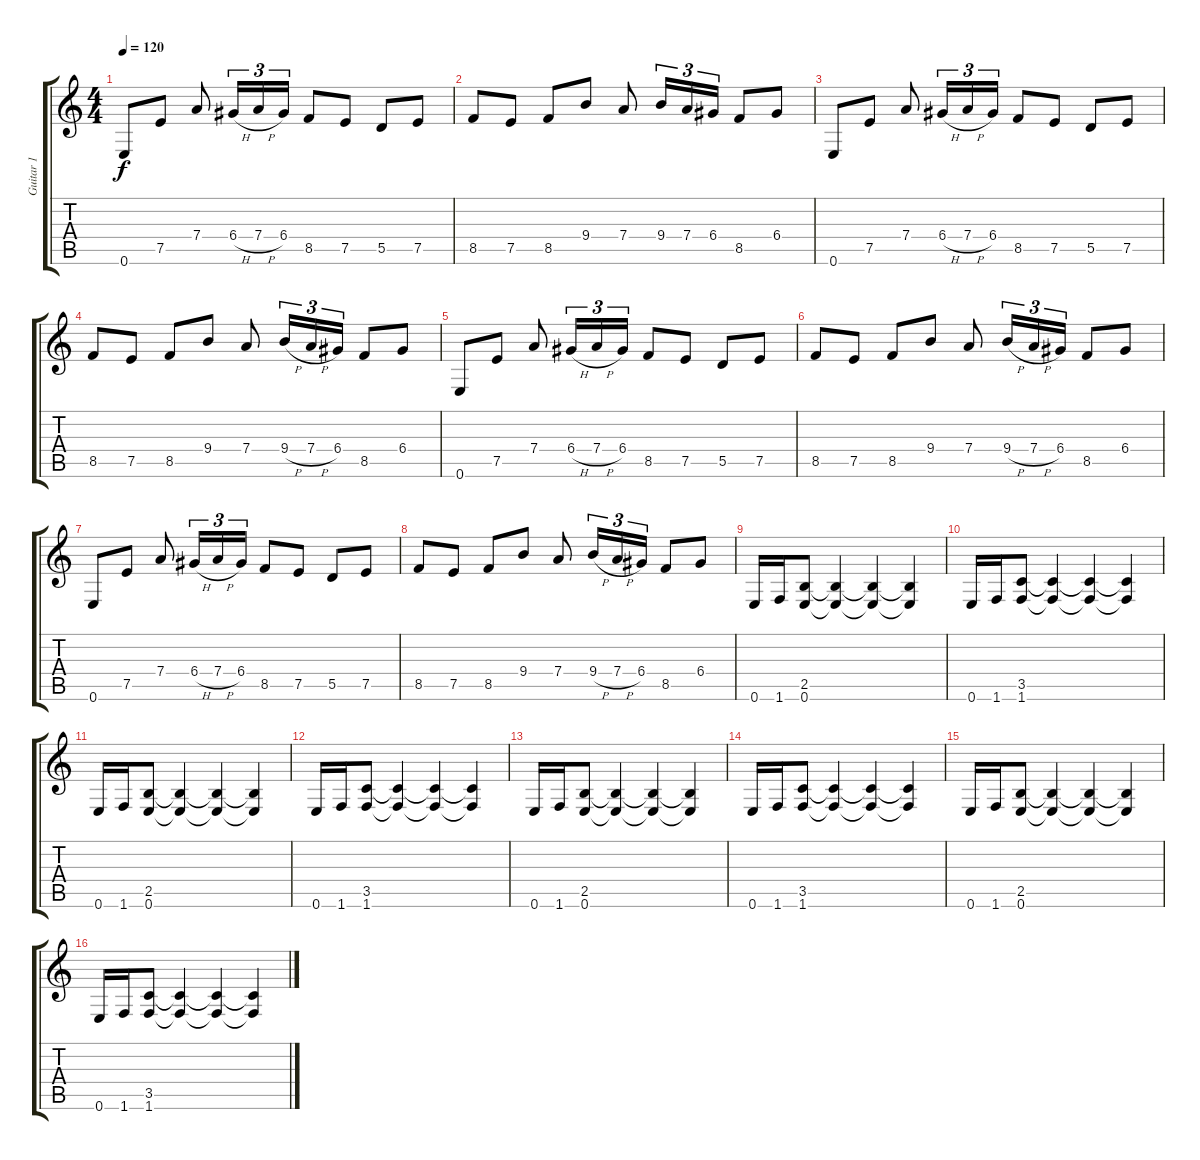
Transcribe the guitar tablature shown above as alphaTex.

\track ("Guitar 1" "Guitar 1") {instrument distortionguitar}
\staff {score tabs}
\tuning (E4 B3 G3 D3 A2 E2) {hide}
\ts (4 4)
\tempo 120
\clef g2
\ks c
0.6.8{dy f balance 8 instrument acousticguitarsteel} 7.5.8 7.4.8 6.4{h}.16{tu (3 2)} 7.4{h}.16{tu (3 2)} 6.4.16{tu (3 2)} 8.5.8 7.5.8 5.5.8 7.5.8 |
8.5.8 7.5.8 8.5.8 9.4.8 7.4.8 9.4.16{tu (3 2)} 7.4.16{tu (3 2)} 6.4.16{tu (3 2)} 8.5.8 6.4.8 |
0.6.8 7.5.8 7.4.8 6.4{h}.16{tu (3 2)} 7.4{h}.16{tu (3 2)} 6.4.16{tu (3 2)} 8.5.8 7.5.8 5.5.8 7.5.8 |
8.5.8 7.5.8 8.5.8 9.4.8 7.4.8 9.4{h}.16{tu (3 2)} 7.4{h}.16{tu (3 2)} 6.4.16{tu (3 2)} 8.5.8 6.4.8 |
0.6.8 7.5.8 7.4.8 6.4{h}.16{tu (3 2)} 7.4{h}.16{tu (3 2)} 6.4.16{tu (3 2)} 8.5.8 7.5.8 5.5.8 7.5.8 |
8.5.8 7.5.8 8.5.8 9.4.8 7.4.8 9.4{h}.16{tu (3 2)} 7.4{h}.16{tu (3 2)} 6.4.16{tu (3 2)} 8.5.8 6.4.8 |
0.6.8 7.5.8 7.4.8 6.4{h}.16{tu (3 2)} 7.4{h}.16{tu (3 2)} 6.4.16{tu (3 2)} 8.5.8 7.5.8 5.5.8 7.5.8 |
8.5.8 7.5.8 8.5.8 9.4.8 7.4.8 9.4{h}.16{tu (3 2)} 7.4{h}.16{tu (3 2)} 6.4.16{tu (3 2)} 8.5.8 6.4.8 |
0.6.16{volume 10 balance 3 instrument distortionguitar} 1.6.16 (2.5 0.6).8 (2.5{t} 0.6{t}).4 (2.5{t} 0.6{t}).4 (2.5{t} 0.6{t}).4 |
0.6.16 1.6.16 (3.5 1.6).8 (3.5{t} 1.6{t}).4 (3.5{t} 1.6{t}).4 (3.5{t} 1.6{t}).4 |
0.6.16 1.6.16 (2.5 0.6).8 (2.5{t} 0.6{t}).4 (2.5{t} 0.6{t}).4 (2.5{t} 0.6{t}).4 |
0.6.16 1.6.16 (3.5 1.6).8 (3.5{t} 1.6{t}).4 (3.5{t} 1.6{t}).4 (3.5{t} 1.6{t}).4 |
0.6.16 1.6.16 (2.5 0.6).8 (2.5{t} 0.6{t}).4 (2.5{t} 0.6{t}).4 (2.5{t} 0.6{t}).4 |
0.6.16 1.6.16 (3.5 1.6).8 (3.5{t} 1.6{t}).4 (3.5{t} 1.6{t}).4 (3.5{t} 1.6{t}).4 |
0.6.16 1.6.16 (2.5 0.6).8 (2.5{t} 0.6{t}).4 (2.5{t} 0.6{t}).4 (2.5{t} 0.6{t}).4 |
0.6.16 1.6.16 (3.5 1.6).8 (3.5{t} 1.6{t}).4 (3.5{t} 1.6{t}).4 (3.5{t} 1.6{t}).4
